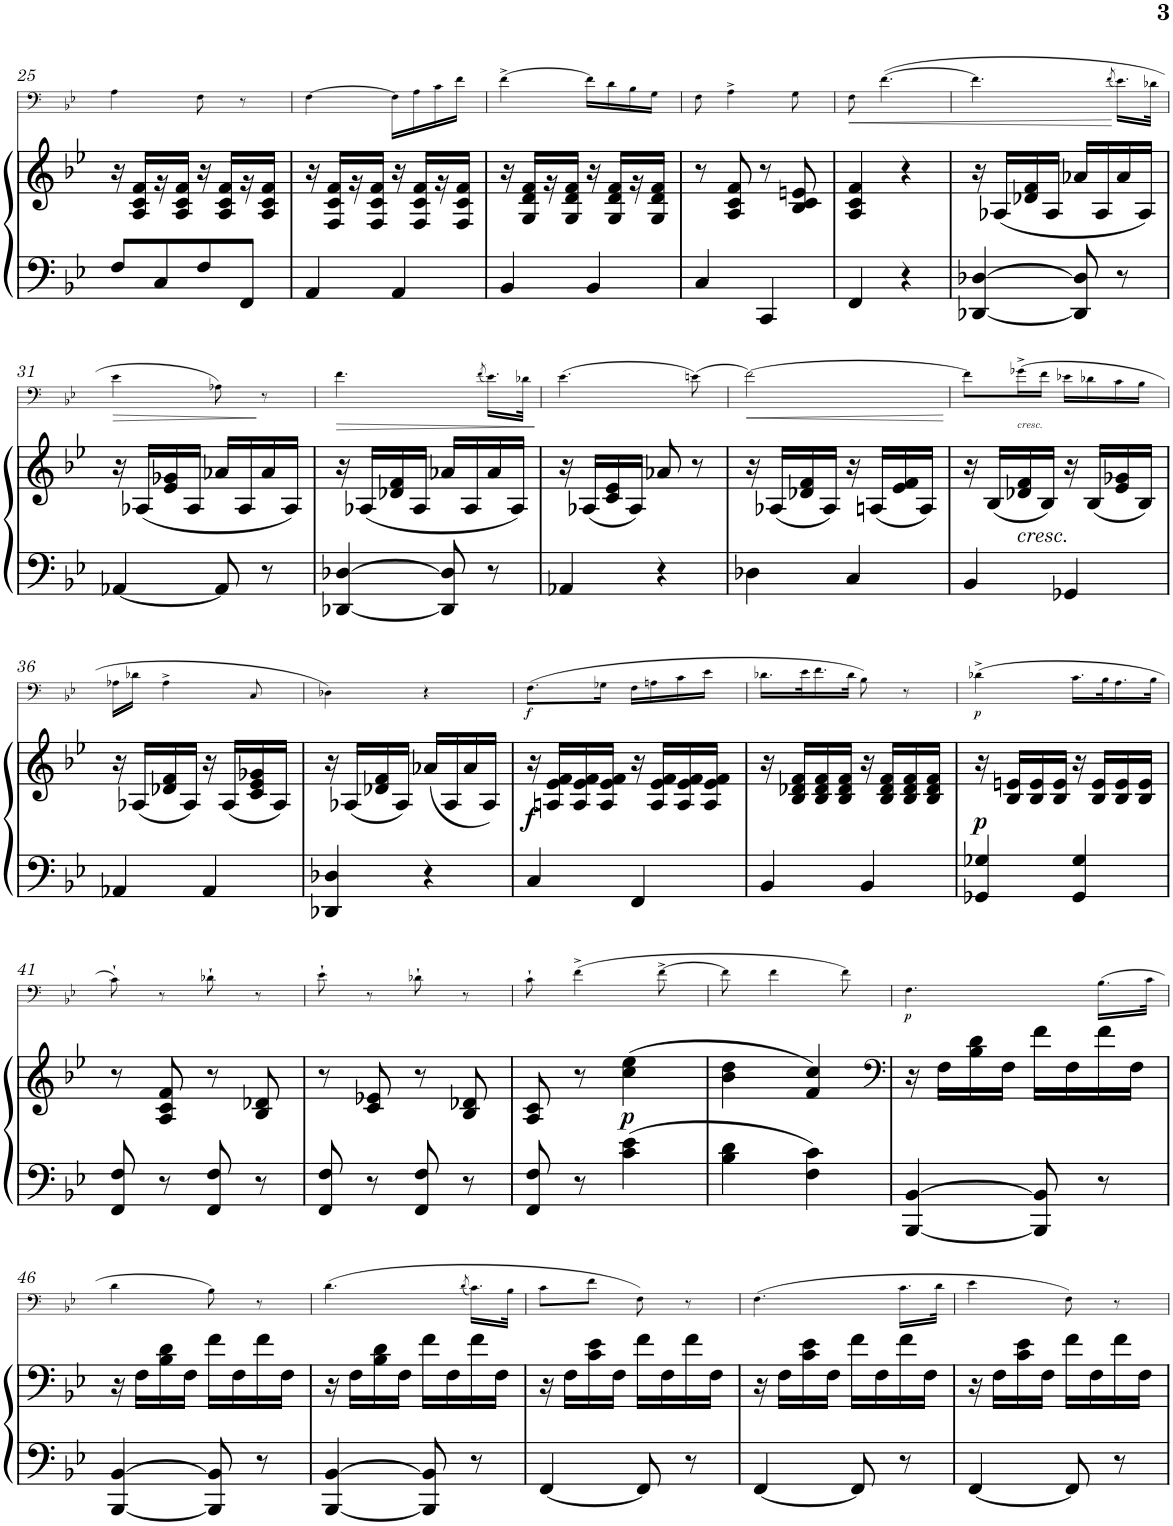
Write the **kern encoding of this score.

**kern	**kern	**dynam	**kern	**dynam
*part2	*part2	*part2	*part1	*part1
*staff3	*staff2	*staff2/3	*staff1	*staff1
*I"Piano	*	*	*I"Trombone	*
*I'Pno	*	*	*I'Trb	*
!!LO:PB:g=z
*clefF4	*clefG2	*	*clefF4	*
*k[b-e-]	*k[b-e-]	*	*k[b-e-]	*
*M2/4	*M2/4	*	*M2/4	*
=25	=25	=25	=25	=25
8F/L	16r	.	4A\	.
.	16A/ 16c/ 16f/LL	.	.	.
8C/	16r	.	.	.
.	16A/ 16c/ 16f/JJ	.	.	.
8F/	16r	.	8F\	.
.	16A/ 16c/ 16f/LL	.	.	.
8FF/J	16r	.	8r	.
.	16A/ 16c/ 16f/JJ	.	.	.
=26	=26	=26	=26	=26
4AA/	16r	.	[>4F\	.
.	16F/ 16c/ 16f/LL	.	.	.
.	16r	.	.	.
.	16F/ 16c/ 16f/JJ	.	.	.
4AA/	16r	.	16F\LL]	.
.	16F/ 16c/ 16f/LL	.	16A\	.
.	16r	.	16c\	.
.	16F/ 16c/ 16f/JJ	.	16f\JJ	.
=27	=27	=27	=27	=27
4BB-/	16r	.	[>4f^\	.
.	16G/ 16d/ 16f/LL	.	.	.
.	16r	.	.	.
.	16G/ 16d/ 16f/JJ	.	.	.
4BB-/	16r	.	16f\LL]	.
.	16G/ 16d/ 16f/LL	.	16d\	.
.	16r	.	16B-\	.
.	16G/ 16d/ 16f/JJ	.	16G\JJ	.
=28	=28	=28	=28	=28
4C/	8r	.	8F\	.
.	8A/ 8c/ 8f/	.	4A^\	.
4CC/	8r	.	.	.
.	8B-/ 8c/ 8en/	.	8G\	.
=29	=29	=29	=29	=29
!	!	!	!	!LO:HP:b
4FF/	4A/ 4c/ 4f/	.	8F\	<
.	.	.	([>4.f\	.
4r	4r	.	.	.
=30	=30	=30	=30	=30
[4DD-X/ [4D-X/	16r	.	4.f\]	.
.	(16A-X/LL	.	.	.
.	16d-X/ 16f/	.	.	.
.	16A-/JJ	.	.	.
8DD-/] 8D-/]	16a-X/LL	.	.	.
.	16A-/	.	.	.
.	.	.	(8qf/	.
8r	16a-/	.	16.e-\LL)	[
.	16A-/JJ)	.	.	.
.	.	.	32d-X\JJk	.
!!LO:LB:g=z
=31	=31	=31	=31	=31
!	!	!	!	!LO:HP:b
[4AA-X/	16r	.	4e-\	>
.	(16A-X/LL	.	.	.
.	16e-/ 16g-X/	.	.	.
.	16A-/JJ	.	.	.
8AA-/]	16a-X/LL	.	8A-X\)	.
.	16A-/	.	.	.
8r	16a-/	.	8r	]
.	16A-/JJ)	.	.	.
=32	=32	=32	=32	=32
!	!	!	!	!LO:HP:b
[4DD-X/ [4D-X/	16r	.	4.f\	>
.	(16A-X/LL	.	.	.
.	16d-X/ 16f/	.	.	.
.	16A-/JJ	.	.	.
8DD-/] 8D-/]	16a-X/LL	.	.	.
.	16A-/	.	.	.
.	.	.	(8qf/	.
8r	16a-/	.	16.e-\LL)	.
.	16A-/JJ)	.	.	.
.	.	.	32d-X\JJk	.
.	.	.	.	]
=33	=33	=33	=33	=33
4AA-X/	16r	.	(4.e-\	.
.	(16A-X/LL	.	.	.
.	16c/ 16e-/	.	.	.
.	16A-/JJ)	.	.	.
4r	8a-X/	.	.	.
.	8r	.	(8en\)	.
=34	=34	=34	=34	=34
!	!	!	!	!LO:HP:b
4D-X\	16r	.	[>2f\)	<
.	(16A-X/LL	.	.	.
.	16d-X/ 16f/	.	.	.
.	16A-/JJ)	.	.	.
4C/	16r	.	.	.
.	(16An/LL	.	.	.
.	16e-/ 16f/	.	.	.
.	16A/JJ)	.	.	.
.	.	.	.	[
=35	=35	=35	=35	=35
4BB-/	16r	.	8f\L]	.
.	(16B-/LL	.	.	.
!	!	!	!LO:TX:b:i:t=cresc.	!
!	!LO:TX:b:i:t=cresc.	!	!	!
.	16d-X/ 16f/	.	(>16g-X^\L	.
.	16B-/JJ)	.	16f\JJ	.
4GG-X/	16r	.	16e-X\LL	.
.	(16B-/LL	.	16d-X\	.
.	16e-/ 16g-X/	.	16c\	.
.	16B-/JJ)	.	16B-\JJ	.
!!LO:LB:g=z
=36	=36	=36	=36	=36
4AA-X/	16r	.	16A-X\LL	.
.	(16A-X/LL	.	16d-X\JJ	.
.	16d-X/ 16f/	.	4A-^\	.
.	16A-/JJ)	.	.	.
4AA-/	16r	.	.	.
.	(16A-/LL	.	.	.
.	16c/ 16e-/ 16g-X/	.	8C/	.
.	16A-/JJ)	.	.	.
=37	=37	=37	=37	=37
4DD-X/ 4D-X/	16r	.	4D-X\)	.
.	(16A-X/LL	.	.	.
.	16d-X/ 16f/	.	.	.
.	16A-/JJ)	.	.	.
4r	(16a-X/LL	.	4r	.
.	16A-/	.	.	.
.	16a-/	.	.	.
.	16A-/JJ)	.	.	.
=38	=38	=38	=38	=38
!	!	!LO:DY:b	!	!LO:DY:b
4C/	16r	f	(>8.F\L	f
.	16An/ 16e-/ 16f/LL	.	.	.
.	16A/ 16e-/ 16f/	.	.	.
.	16A/ 16e-/ 16f/JJ	.	16G-X\Jk	.
4FF/	16r	.	16F\LL	.
.	16A/ 16e-/ 16f/LL	.	16An\	.
.	16A/ 16e-/ 16f/	.	16c\	.
.	16A/ 16e-/ 16f/JJ	.	16e-\JJ	.
=39	=39	=39	=39	=39
4BB-/	16r	.	16.d-X\LL	.
.	16B-/ 16d-X/ 16f/LL	.	.	.
.	.	.	32e-\K	.
.	16B-/ 16d-/ 16f/	.	16.f\	.
.	16B-/ 16d-/ 16f/JJ	.	.	.
.	.	.	32d-\JJk	.
4BB-/	16r	.	8B-\)	.
.	16B-/ 16d-/ 16f/LL	.	.	.
.	16B-/ 16d-/ 16f/	.	8r	.
.	16B-/ 16d-/ 16f/JJ	.	.	.
=40	=40	=40	=40	=40
!	!	!LO:DY:b	!	!LO:DY:b
4GG-X/ 4G-X/	16r	p	(>4d-X^\	p
.	16B-/ 16en/LL	.	.	.
.	16B-/ 16e/	.	.	.
.	16B-/ 16e/JJ	.	.	.
4GG-/ 4G-/	16r	.	16.c\LL	.
.	16B-/ 16e/LL	.	.	.
.	.	.	32B-\K	.
.	16B-/ 16e/	.	16.A\	.
.	16B-/ 16e/JJ	.	.	.
.	.	.	32B-\JJk	.
!!LO:LB:g=z
=41	=41	=41	=41	=41
8FF/ 8F/	8r	.	8c`\)	.
8r	8A/ 8c/ 8f/	.	8r	.
8FF/ 8F/	8r	.	8d-X`\	.
8r	8B-/ 8d-X/	.	8r	.
=42	=42	=42	=42	=42
8FF/ 8F/	8r	.	8e-`\	.
8r	8c/ 8e-X/	.	8r	.
8FF/ 8F/	8r	.	8d-X`\	.
8r	8B-/ 8d-X/	.	8r	.
=43	=43	=43	=43	=43
8FF/ 8F/	8A/ 8c/	.	8c`\	.
8r	8r	.	(4f^\	.
!	!	!LO:DY:b	!	!
4c\ 4e-\	(4cc\ 4ee-\	p	.	.
.	.	.	[>8f^\	.
=44	=44	=44	=44	=44
4B-\ 4d\	4b-\ 4dd\	.	8f\]	.
.	.	.	4f\	.
4F\ 4c\	4f/ 4cc/)	.	.	.
.	.	.	8f\)	.
=45	=45	=45	=45	=45
*	*clefF4	*	*	*
!	!	!	!	!LO:DY:b
[4BBB-/ [4BB-/	16r	.	4.F\	p
.	16F\LL	.	.	.
.	16B-\ 16d\	.	.	.
.	16F\JJ	.	.	.
8BBB-/] 8BB-/]	16f\LL	.	.	.
.	16F\	.	.	.
8r	16f\	.	(16.B-\LL	.
.	16F\JJ	.	.	.
.	.	.	32c\JJk	.
!!LO:LB:g=z
=46	=46	=46	=46	=46
[4BBB-/ [4BB-/	16r	.	4d\	.
.	16F\LL	.	.	.
.	16B-\ 16d\	.	.	.
.	16F\JJ	.	.	.
8BBB-/] 8BB-/]	16f\LL	.	8B-\)	.
.	16F\	.	.	.
8r	16f\	.	8r	.
.	16F\JJ	.	.	.
=47	=47	=47	=47	=47
[4BBB-/ [4BB-/	16r	.	(4.d\	.
.	16F\LL	.	.	.
.	16B-\ 16d\	.	.	.
.	16F\JJ	.	.	.
8BBB-/] 8BB-/]	16f\LL	.	.	.
.	16F\	.	.	.
.	.	.	(8qd/	.
8r	16f\	.	16.c\LL)	.
.	16F\JJ	.	.	.
.	.	.	32B-\JJk	.
=48	=48	=48	=48	=48
[4FF/	16r	.	8c\L	.
.	16F\LL	.	.	.
.	16c\ 16e-\	.	8f\J	.
.	16F\JJ	.	.	.
8FF/]	16f\LL	.	8F\)	.
.	16F\	.	.	.
8r	16f\	.	8r	.
.	16F\JJ	.	.	.
=49	=49	=49	=49	=49
[4FF/	16r	.	(4.F\	.
.	16F\LL	.	.	.
.	16c\ 16e-\	.	.	.
.	16F\JJ	.	.	.
8FF/]	16f\LL	.	.	.
.	16F\	.	.	.
8r	16f\	.	16.c\LL	.
.	16F\JJ	.	.	.
.	.	.	32d\JJk	.
=50	=50	=50	=50	=50
[4FF/	16r	.	4e-\	.
.	16F\LL	.	.	.
.	16c\ 16e-\	.	.	.
.	16F\JJ	.	.	.
8FF/]	16f\LL	.	8F\)	.
.	16F\	.	.	.
8r	16f\	.	8r	.
.	16F\JJ	.	.	.
=	=	=	=	=
*-	*-	*-	*-	*-
